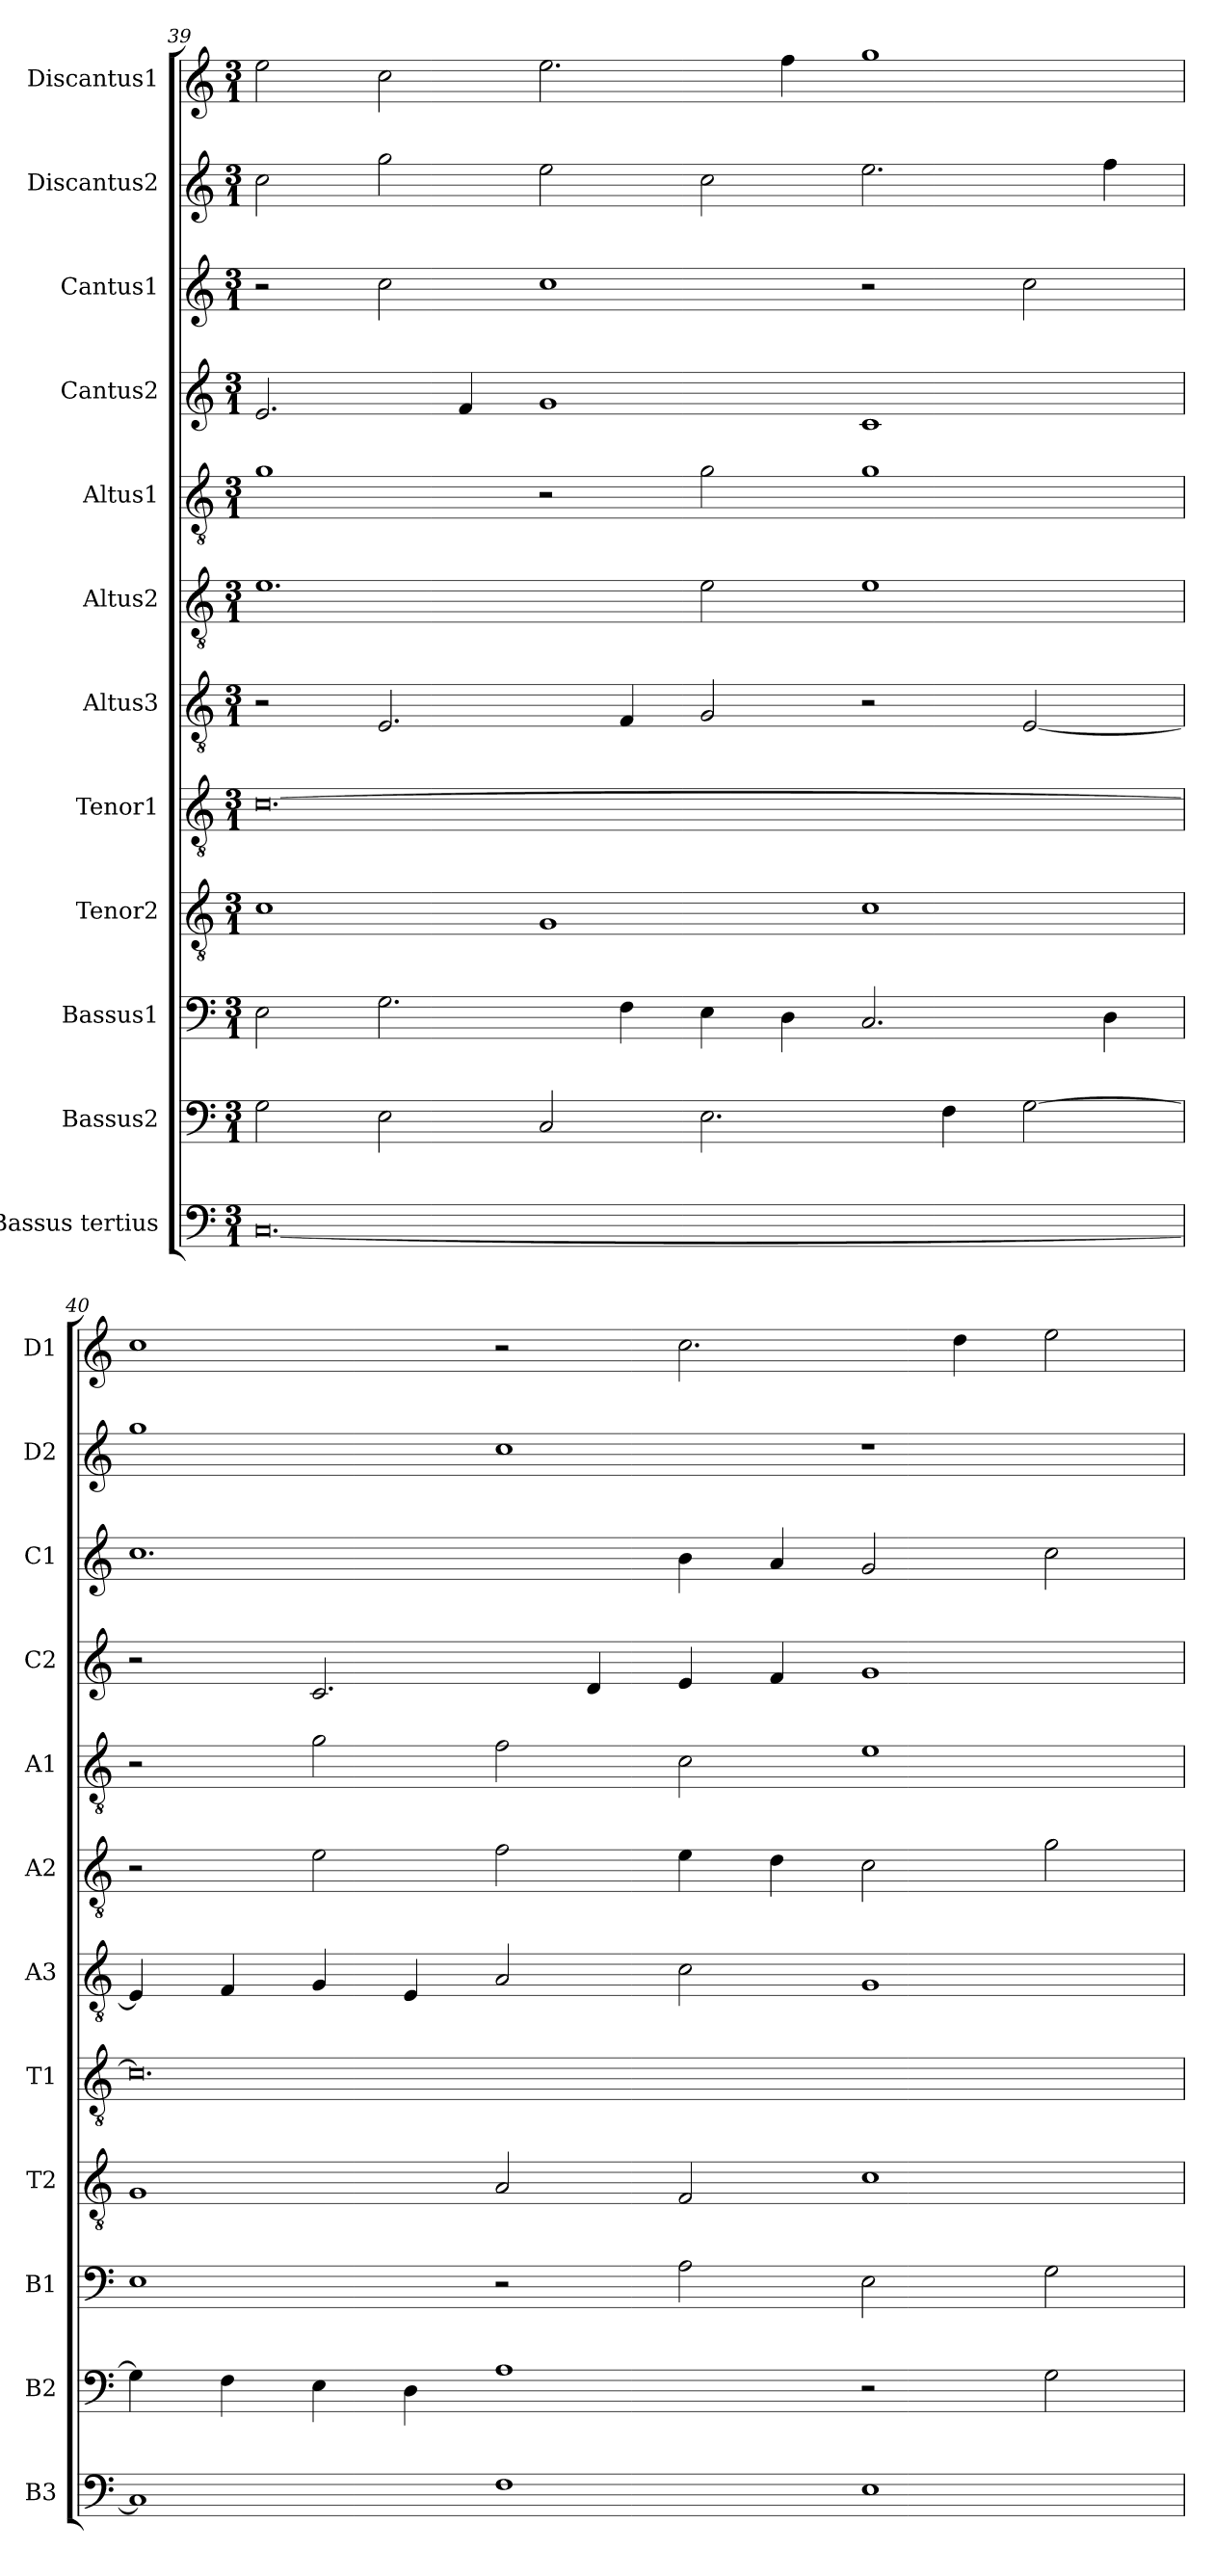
**kern	**kern	**kern	**kern	**kern	**kern	**kern	**kern	**kern	**kern	**kern	**kern
*part12	*part11	*part10	*part9	*part8	*part7	*part6	*part5	*part4	*part3	*part2	*part1
*staff12	*staff11	*staff10	*staff9	*staff8	*staff7	*staff6	*staff5	*staff4	*staff3	*staff2	*staff1
*I"Bassus tertius	*I"Bassus2	*I"Bassus1	*I"Tenor2	*I"Tenor1	*I"Altus3	*I"Altus2	*I"Altus1	*I"Cantus2	*I"Cantus1	*I"Discantus2	*I"Discantus1
*I'B3	*I'B2	*I'B1	*I'T2	*I'T1	*I'A3	*I'A2	*I'A1	*I'C2	*I'C1	*I'D2	*I'D1
*clefF4	*clefF4	*clefF4	*clefGv2	*clefGv2	*clefGv2	*clefGv2	*clefGv2	*clefG2	*clefG2	*clefG2	*clefG2
*k[]	*k[]	*k[]	*k[]	*k[]	*k[]	*k[]	*k[]	*k[]	*k[]	*k[]	*k[]
*M3/1	*M3/1	*M3/1	*M3/1	*M3/1	*M3/1	*M3/1	*M3/1	*M3/1	*M3/1	*M3/1	*M3/1
=39	=39	=39	=39	=39	=39	=39	=39	=39	=39	=39	=39
[0.C	2G\	2E\	1c	[0.c	2r	1.e	1g	2.e/	2r	2cc\	2ee\
.	2E\	2.G\	.	.	2.E/	.	.	.	2cc\	2gg\	2cc\
.	.	.	.	.	.	.	.	4f/	.	.	.
.	2C/	.	1G	.	.	.	2r	1g	1cc	2ee\	2.ee\
.	.	4F\	.	.	4F/	.	.	.	.	.	.
.	2.E\	4E\	.	.	2G/	2e\	2g\	.	.	2cc\	.
.	.	4D\	.	.	.	.	.	.	.	.	4ff\
.	.	2.C/	1c	.	2r	1e	1g	1c	2r	2.ee\	1gg
.	4F\	.	.	.	.	.	.	.	.	.	.
.	[2G\	.	.	.	[2E/	.	.	.	2cc\	.	.
.	.	4D\	.	.	.	.	.	.	.	4ff\	.
=40	=40	=40	=40	=40	=40	=40	=40	=40	=40	=40	=40
1C]	4G\]	1E	1G	0.c]	4E/]	2r	2r	2r	1.cc	1gg	1cc
.	4F\	.	.	.	4F/	.	.	.	.	.	.
.	4E\	.	.	.	4G/	2e\	2g\	2.c/	.	.	.
.	4D\	.	.	.	4E/	.	.	.	.	.	.
1F	1A	2r	2A/	.	2A/	2f\	2f\	.	.	1cc	2r
.	.	.	.	.	.	.	.	4d/	.	.	.
.	.	2A\	2F/	.	2c\	4e\	2c\	4e/	4b\	.	2.cc\
.	.	.	.	.	.	4d\	.	4f/	4a/	.	.
1E	2r	2E\	1c	.	1G	2c\	1e	1g	2g/	1r	.
.	.	.	.	.	.	.	.	.	.	.	4dd\
.	2G\	2G\	.	.	.	2g\	.	.	2cc\	.	2ee\
=	=	=	=	=	=	=	=	=	=	=	=
*-	*-	*-	*-	*-	*-	*-	*-	*-	*-	*-	*-
